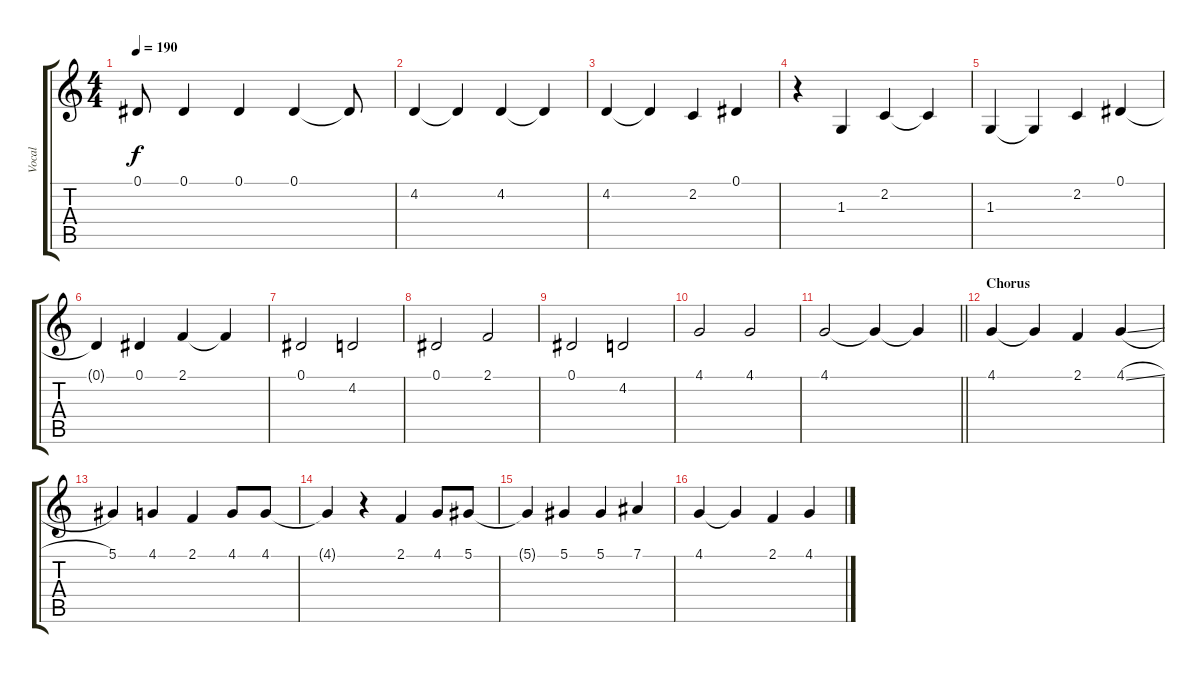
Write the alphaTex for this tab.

\track ("Vocal" "Vocal") {instrument englishhorn}
\staff {score tabs}
\tuning (Eb4 Bb3 Gb3 Db3 Ab2 Eb2) {hide}
\ts (4 4)
\tempo 190
\clef g2
\ks c
0.1.8{dy f} 0.1.4 0.1.4 0.1.4 0.1{t}.8 |
4.2.4 4.2{t}.4 4.2.4 4.2{t}.4 |
4.2.4 4.2{t}.4 2.2.4 0.1.4 |
r.4 1.3.4 2.2.4 2.2{t}.4 |
1.3.4 1.3{t}.4 2.2.4 0.1.4 |
0.1{t}.4 0.1.4 2.1.4 2.1{t}.4 |
0.1.2 4.2.2 |
0.1.2 2.1.2 |
0.1.2 4.2.2 |
4.1.2 4.1.2 |
\barLineRight lightlight
4.1.2 4.1{t}.4 4.1{t}.4 |
\section ("" "Chorus ")
4.1.4 4.1{t}.4 2.1.4 4.1{sl}.4 |
5.1.4 4.1.4 2.1.4 4.1.8 4.1.8 |
4.1{t}.4 r.4 2.1.4 4.1.8 5.1.8 |
5.1{t}.4 5.1.4 5.1.4 7.1.4 |
4.1.4 4.1{t}.4 2.1.4 4.1{sl}.4
